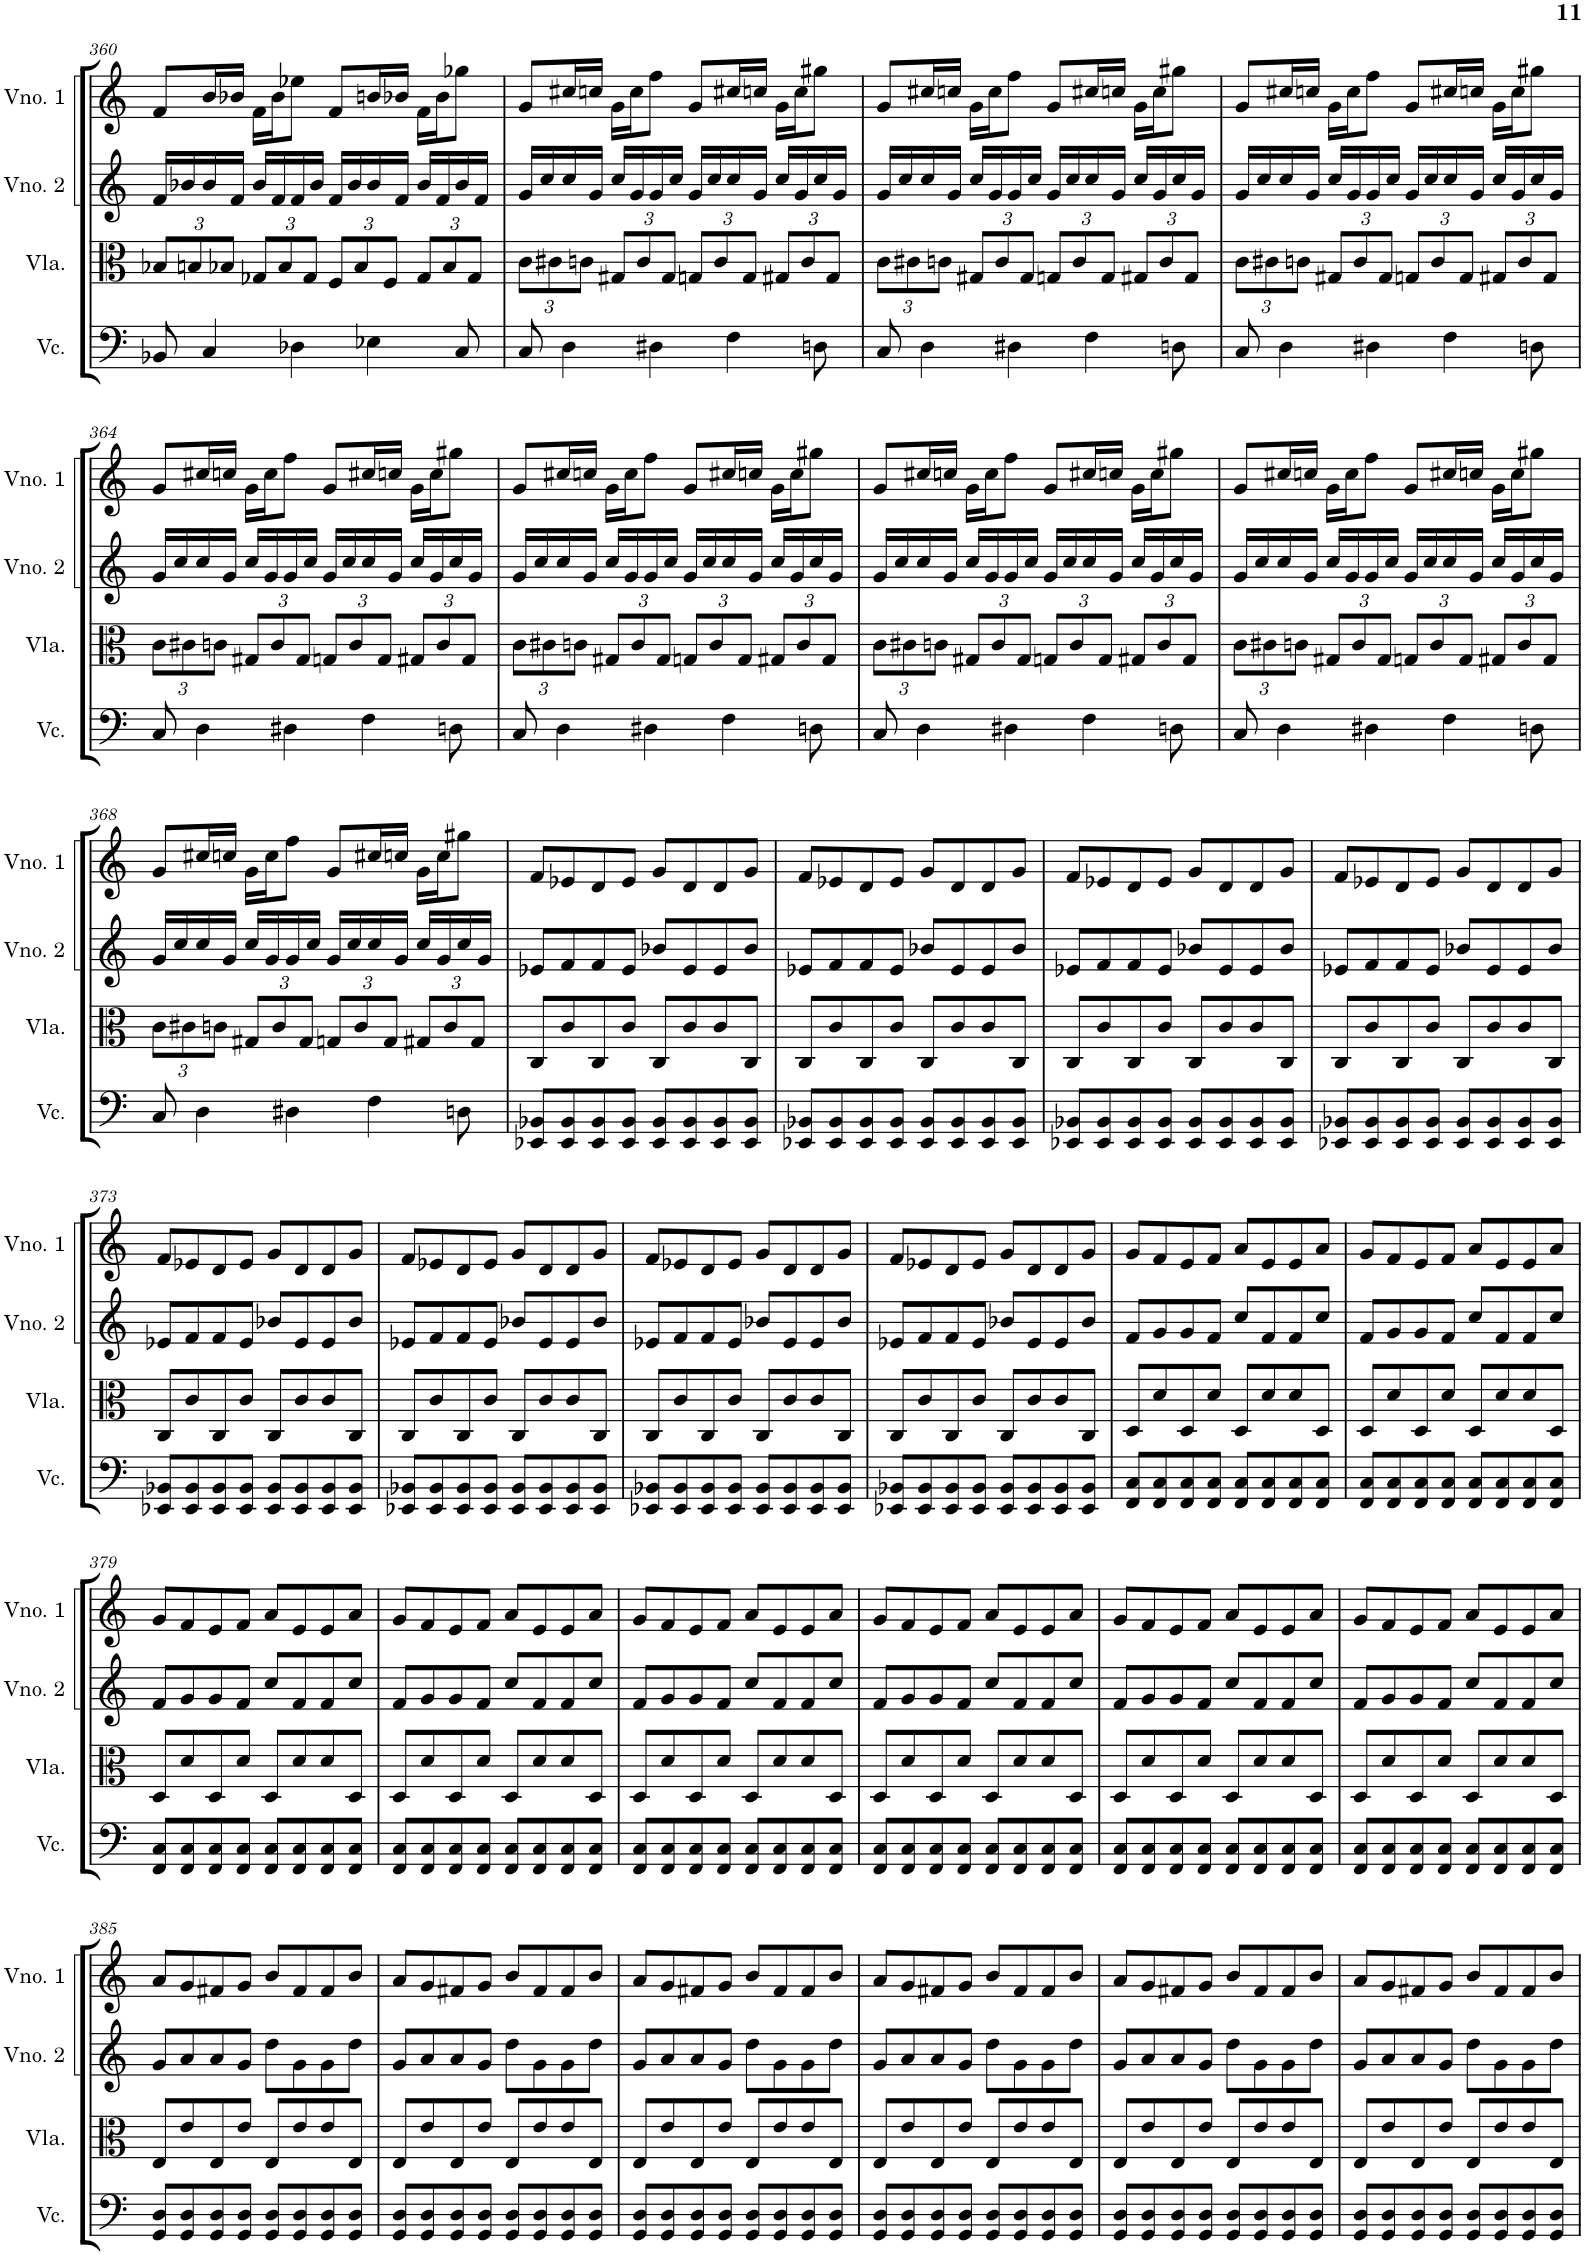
**kern	**kern	**kern	**kern
*part4	*part3	*part2	*part1
*staff4	*staff3	*staff2	*staff1
*I"Violoncelo	*I"Viola	*I"Violino 2	*I"Violino 1
*I'Vc.	*I'Vla.	*I'Vno. 2	*I'Vno. 1
!!LO:PB:g=z
*clefF4	*clefC3	*clefG2	*clefG2
*k[]	*k[]	*k[]	*k[]
*M4/4	*M4/4	*M4/4	*M4/4
*	*Xbrackettup	*	*
=360	=360	=360	=360
8BB-X/	12B-X/L	16f/LL	8f/L
.	.	16b-X/	.
.	12Bn/	.	.
4C/	.	16b-/	16b/L
.	12B-X/J	.	.
.	.	16f/JJ	16b-X/JJ
.	12G-X/L	16b-/LL	16f\LL
.	.	16f/	16b-\J
.	12B-/	.	.
4D-X\	.	16f/	8ee-X\J
.	12G-/J	.	.
.	.	16b-/JJ	.
.	12F/L	16f/LL	8f/L
.	.	16b-/	.
.	12B-/	.	.
4E-X\	.	16b-/	16bn/L
.	12F/J	.	.
.	.	16f/JJ	16b-X/JJ
.	12G-/L	16b-/LL	16f\LL
.	.	16f/	16b-\J
.	12B-/	.	.
8C/	.	16b-/	8gg-X\J
.	12G-/J	.	.
.	.	16f/JJ	.
=361	=361	=361	=361
8C/	12c\L	16g/LL	8g/L
.	.	16cc/	.
.	12c#X\	.	.
4D\	.	16cc/	16cc#X/L
.	12cn\J	.	.
.	.	16g/JJ	16ccn/JJ
.	12G#X/L	16cc/LL	16g\LL
.	.	16g/	16cc\J
.	12c/	.	.
4D#X\	.	16g/	8ff\J
.	12G#/J	.	.
.	.	16cc/JJ	.
.	12Gn/L	16g/LL	8g/L
.	.	16cc/	.
.	12c/	.	.
4F\	.	16cc/	16cc#X/L
.	12G/J	.	.
.	.	16g/JJ	16ccn/JJ
.	12G#X/L	16cc/LL	16g\LL
.	.	16g/	16cc\J
.	12c/	.	.
8Dn\	.	16cc/	8gg#X\J
.	12G#/J	.	.
.	.	16g/JJ	.
=362	=362	=362	=362
8C/	12c\L	16g/LL	8g/L
.	.	16cc/	.
.	12c#X\	.	.
4D\	.	16cc/	16cc#X/L
.	12cn\J	.	.
.	.	16g/JJ	16ccn/JJ
.	12G#X/L	16cc/LL	16g\LL
.	.	16g/	16cc\J
.	12c/	.	.
4D#X\	.	16g/	8ff\J
.	12G#/J	.	.
.	.	16cc/JJ	.
.	12Gn/L	16g/LL	8g/L
.	.	16cc/	.
.	12c/	.	.
4F\	.	16cc/	16cc#X/L
.	12G/J	.	.
.	.	16g/JJ	16ccn/JJ
.	12G#X/L	16cc/LL	16g\LL
.	.	16g/	16cc\J
.	12c/	.	.
8Dn\	.	16cc/	8gg#X\J
.	12G#/J	.	.
.	.	16g/JJ	.
=363	=363	=363	=363
8C/	12c\L	16g/LL	8g/L
.	.	16cc/	.
.	12c#X\	.	.
4D\	.	16cc/	16cc#X/L
.	12cn\J	.	.
.	.	16g/JJ	16ccn/JJ
.	12G#X/L	16cc/LL	16g\LL
.	.	16g/	16cc\J
.	12c/	.	.
4D#X\	.	16g/	8ff\J
.	12G#/J	.	.
.	.	16cc/JJ	.
.	12Gn/L	16g/LL	8g/L
.	.	16cc/	.
.	12c/	.	.
4F\	.	16cc/	16cc#X/L
.	12G/J	.	.
.	.	16g/JJ	16ccn/JJ
.	12G#X/L	16cc/LL	16g\LL
.	.	16g/	16cc\J
.	12c/	.	.
8Dn\	.	16cc/	8gg#X\J
.	12G#/J	.	.
.	.	16g/JJ	.
!!LO:LB:g=z
=364	=364	=364	=364
8C/	12c\L	16g/LL	8g/L
.	.	16cc/	.
.	12c#X\	.	.
4D\	.	16cc/	16cc#X/L
.	12cn\J	.	.
.	.	16g/JJ	16ccn/JJ
.	12G#X/L	16cc/LL	16g\LL
.	.	16g/	16cc\J
.	12c/	.	.
4D#X\	.	16g/	8ff\J
.	12G#/J	.	.
.	.	16cc/JJ	.
.	12Gn/L	16g/LL	8g/L
.	.	16cc/	.
.	12c/	.	.
4F\	.	16cc/	16cc#X/L
.	12G/J	.	.
.	.	16g/JJ	16ccn/JJ
.	12G#X/L	16cc/LL	16g\LL
.	.	16g/	16cc\J
.	12c/	.	.
8Dn\	.	16cc/	8gg#X\J
.	12G#/J	.	.
.	.	16g/JJ	.
=365	=365	=365	=365
8C/	12c\L	16g/LL	8g/L
.	.	16cc/	.
.	12c#X\	.	.
4D\	.	16cc/	16cc#X/L
.	12cn\J	.	.
.	.	16g/JJ	16ccn/JJ
.	12G#X/L	16cc/LL	16g\LL
.	.	16g/	16cc\J
.	12c/	.	.
4D#X\	.	16g/	8ff\J
.	12G#/J	.	.
.	.	16cc/JJ	.
.	12Gn/L	16g/LL	8g/L
.	.	16cc/	.
.	12c/	.	.
4F\	.	16cc/	16cc#X/L
.	12G/J	.	.
.	.	16g/JJ	16ccn/JJ
.	12G#X/L	16cc/LL	16g\LL
.	.	16g/	16cc\J
.	12c/	.	.
8Dn\	.	16cc/	8gg#X\J
.	12G#/J	.	.
.	.	16g/JJ	.
=366	=366	=366	=366
8C/	12c\L	16g/LL	8g/L
.	.	16cc/	.
.	12c#X\	.	.
4D\	.	16cc/	16cc#X/L
.	12cn\J	.	.
.	.	16g/JJ	16ccn/JJ
.	12G#X/L	16cc/LL	16g\LL
.	.	16g/	16cc\J
.	12c/	.	.
4D#X\	.	16g/	8ff\J
.	12G#/J	.	.
.	.	16cc/JJ	.
.	12Gn/L	16g/LL	8g/L
.	.	16cc/	.
.	12c/	.	.
4F\	.	16cc/	16cc#X/L
.	12G/J	.	.
.	.	16g/JJ	16ccn/JJ
.	12G#X/L	16cc/LL	16g\LL
.	.	16g/	16cc\J
.	12c/	.	.
8Dn\	.	16cc/	8gg#X\J
.	12G#/J	.	.
.	.	16g/JJ	.
=367	=367	=367	=367
8C/	12c\L	16g/LL	8g/L
.	.	16cc/	.
.	12c#X\	.	.
4D\	.	16cc/	16cc#X/L
.	12cn\J	.	.
.	.	16g/JJ	16ccn/JJ
.	12G#X/L	16cc/LL	16g\LL
.	.	16g/	16cc\J
.	12c/	.	.
4D#X\	.	16g/	8ff\J
.	12G#/J	.	.
.	.	16cc/JJ	.
.	12Gn/L	16g/LL	8g/L
.	.	16cc/	.
.	12c/	.	.
4F\	.	16cc/	16cc#X/L
.	12G/J	.	.
.	.	16g/JJ	16ccn/JJ
.	12G#X/L	16cc/LL	16g\LL
.	.	16g/	16cc\J
.	12c/	.	.
8Dn\	.	16cc/	8gg#X\J
.	12G#/J	.	.
.	.	16g/JJ	.
!!LO:LB:g=z
=368	=368	=368	=368
8C/	12c\L	16g/LL	8g/L
.	.	16cc/	.
.	12c#X\	.	.
4D\	.	16cc/	16cc#X/L
.	12cn\J	.	.
.	.	16g/JJ	16ccn/JJ
.	12G#X/L	16cc/LL	16g\LL
.	.	16g/	16cc\J
.	12c/	.	.
4D#X\	.	16g/	8ff\J
.	12G#/J	.	.
.	.	16cc/JJ	.
.	12Gn/L	16g/LL	8g/L
.	.	16cc/	.
.	12c/	.	.
4F\	.	16cc/	16cc#X/L
.	12G/J	.	.
.	.	16g/JJ	16ccn/JJ
.	12G#X/L	16cc/LL	16g\LL
.	.	16g/	16cc\J
.	12c/	.	.
8Dn\	.	16cc/	8gg#X\J
.	12G#/J	.	.
.	.	16g/JJ	.
=369	=369	=369	=369
8EE-X/ 8BB-X/L	8C/L	8e-X/L	8f/L
8EE-/ 8BB-/	8c/	8f/	8e-X/
8EE-/ 8BB-/	8C/	8f/	8d/
8EE-/ 8BB-/J	8c/J	8e-/J	8e-/J
8EE-/ 8BB-/L	8C/L	8b-X/L	8g/L
8EE-/ 8BB-/	8c/	8e-/	8d/
8EE-/ 8BB-/	8c/	8e-/	8d/
8EE-/ 8BB-/J	8C/J	8b-/J	8g/J
=370	=370	=370	=370
8EE-X/ 8BB-X/L	8C/L	8e-X/L	8f/L
8EE-/ 8BB-/	8c/	8f/	8e-X/
8EE-/ 8BB-/	8C/	8f/	8d/
8EE-/ 8BB-/J	8c/J	8e-/J	8e-/J
8EE-/ 8BB-/L	8C/L	8b-X/L	8g/L
8EE-/ 8BB-/	8c/	8e-/	8d/
8EE-/ 8BB-/	8c/	8e-/	8d/
8EE-/ 8BB-/J	8C/J	8b-/J	8g/J
=371	=371	=371	=371
8EE-X/ 8BB-X/L	8C/L	8e-X/L	8f/L
8EE-/ 8BB-/	8c/	8f/	8e-X/
8EE-/ 8BB-/	8C/	8f/	8d/
8EE-/ 8BB-/J	8c/J	8e-/J	8e-/J
8EE-/ 8BB-/L	8C/L	8b-X/L	8g/L
8EE-/ 8BB-/	8c/	8e-/	8d/
8EE-/ 8BB-/	8c/	8e-/	8d/
8EE-/ 8BB-/J	8C/J	8b-/J	8g/J
=372	=372	=372	=372
8EE-X/ 8BB-X/L	8C/L	8e-X/L	8f/L
8EE-/ 8BB-/	8c/	8f/	8e-X/
8EE-/ 8BB-/	8C/	8f/	8d/
8EE-/ 8BB-/J	8c/J	8e-/J	8e-/J
8EE-/ 8BB-/L	8C/L	8b-X/L	8g/L
8EE-/ 8BB-/	8c/	8e-/	8d/
8EE-/ 8BB-/	8c/	8e-/	8d/
8EE-/ 8BB-/J	8C/J	8b-/J	8g/J
!!LO:LB:g=z
=373	=373	=373	=373
8EE-X/ 8BB-X/L	8C/L	8e-X/L	8f/L
8EE-/ 8BB-/	8c/	8f/	8e-X/
8EE-/ 8BB-/	8C/	8f/	8d/
8EE-/ 8BB-/J	8c/J	8e-/J	8e-/J
8EE-/ 8BB-/L	8C/L	8b-X/L	8g/L
8EE-/ 8BB-/	8c/	8e-/	8d/
8EE-/ 8BB-/	8c/	8e-/	8d/
8EE-/ 8BB-/J	8C/J	8b-/J	8g/J
=374	=374	=374	=374
8EE-X/ 8BB-X/L	8C/L	8e-X/L	8f/L
8EE-/ 8BB-/	8c/	8f/	8e-X/
8EE-/ 8BB-/	8C/	8f/	8d/
8EE-/ 8BB-/J	8c/J	8e-/J	8e-/J
8EE-/ 8BB-/L	8C/L	8b-X/L	8g/L
8EE-/ 8BB-/	8c/	8e-/	8d/
8EE-/ 8BB-/	8c/	8e-/	8d/
8EE-/ 8BB-/J	8C/J	8b-/J	8g/J
=375	=375	=375	=375
8EE-X/ 8BB-X/L	8C/L	8e-X/L	8f/L
8EE-/ 8BB-/	8c/	8f/	8e-X/
8EE-/ 8BB-/	8C/	8f/	8d/
8EE-/ 8BB-/J	8c/J	8e-/J	8e-/J
8EE-/ 8BB-/L	8C/L	8b-X/L	8g/L
8EE-/ 8BB-/	8c/	8e-/	8d/
8EE-/ 8BB-/	8c/	8e-/	8d/
8EE-/ 8BB-/J	8C/J	8b-/J	8g/J
=376	=376	=376	=376
8EE-X/ 8BB-X/L	8C/L	8e-X/L	8f/L
8EE-/ 8BB-/	8c/	8f/	8e-X/
8EE-/ 8BB-/	8C/	8f/	8d/
8EE-/ 8BB-/J	8c/J	8e-/J	8e-/J
8EE-/ 8BB-/L	8C/L	8b-X/L	8g/L
8EE-/ 8BB-/	8c/	8e-/	8d/
8EE-/ 8BB-/	8c/	8e-/	8d/
8EE-/ 8BB-/J	8C/J	8b-/J	8g/J
=377	=377	=377	=377
8FF/ 8C/L	8D/L	8f/L	8g/L
8FF/ 8C/	8d/	8g/	8f/
8FF/ 8C/	8D/	8g/	8e/
8FF/ 8C/J	8d/J	8f/J	8f/J
8FF/ 8C/L	8D/L	8cc/L	8a/L
8FF/ 8C/	8d/	8f/	8e/
8FF/ 8C/	8d/	8f/	8e/
8FF/ 8C/J	8D/J	8cc/J	8a/J
=378	=378	=378	=378
8FF/ 8C/L	8D/L	8f/L	8g/L
8FF/ 8C/	8d/	8g/	8f/
8FF/ 8C/	8D/	8g/	8e/
8FF/ 8C/J	8d/J	8f/J	8f/J
8FF/ 8C/L	8D/L	8cc/L	8a/L
8FF/ 8C/	8d/	8f/	8e/
8FF/ 8C/	8d/	8f/	8e/
8FF/ 8C/J	8D/J	8cc/J	8a/J
!!LO:LB:g=z
=379	=379	=379	=379
8FF/ 8C/L	8D/L	8f/L	8g/L
8FF/ 8C/	8d/	8g/	8f/
8FF/ 8C/	8D/	8g/	8e/
8FF/ 8C/J	8d/J	8f/J	8f/J
8FF/ 8C/L	8D/L	8cc/L	8a/L
8FF/ 8C/	8d/	8f/	8e/
8FF/ 8C/	8d/	8f/	8e/
8FF/ 8C/J	8D/J	8cc/J	8a/J
=380	=380	=380	=380
8FF/ 8C/L	8D/L	8f/L	8g/L
8FF/ 8C/	8d/	8g/	8f/
8FF/ 8C/	8D/	8g/	8e/
8FF/ 8C/J	8d/J	8f/J	8f/J
8FF/ 8C/L	8D/L	8cc/L	8a/L
8FF/ 8C/	8d/	8f/	8e/
8FF/ 8C/	8d/	8f/	8e/
8FF/ 8C/J	8D/J	8cc/J	8a/J
=381	=381	=381	=381
8FF/ 8C/L	8D/L	8f/L	8g/L
8FF/ 8C/	8d/	8g/	8f/
8FF/ 8C/	8D/	8g/	8e/
8FF/ 8C/J	8d/J	8f/J	8f/J
8FF/ 8C/L	8D/L	8cc/L	8a/L
8FF/ 8C/	8d/	8f/	8e/
8FF/ 8C/	8d/	8f/	8e/
8FF/ 8C/J	8D/J	8cc/J	8a/J
=382	=382	=382	=382
8FF/ 8C/L	8D/L	8f/L	8g/L
8FF/ 8C/	8d/	8g/	8f/
8FF/ 8C/	8D/	8g/	8e/
8FF/ 8C/J	8d/J	8f/J	8f/J
8FF/ 8C/L	8D/L	8cc/L	8a/L
8FF/ 8C/	8d/	8f/	8e/
8FF/ 8C/	8d/	8f/	8e/
8FF/ 8C/J	8D/J	8cc/J	8a/J
=383	=383	=383	=383
8FF/ 8C/L	8D/L	8f/L	8g/L
8FF/ 8C/	8d/	8g/	8f/
8FF/ 8C/	8D/	8g/	8e/
8FF/ 8C/J	8d/J	8f/J	8f/J
8FF/ 8C/L	8D/L	8cc/L	8a/L
8FF/ 8C/	8d/	8f/	8e/
8FF/ 8C/	8d/	8f/	8e/
8FF/ 8C/J	8D/J	8cc/J	8a/J
=384	=384	=384	=384
8FF/ 8C/L	8D/L	8f/L	8g/L
8FF/ 8C/	8d/	8g/	8f/
8FF/ 8C/	8D/	8g/	8e/
8FF/ 8C/J	8d/J	8f/J	8f/J
8FF/ 8C/L	8D/L	8cc/L	8a/L
8FF/ 8C/	8d/	8f/	8e/
8FF/ 8C/	8d/	8f/	8e/
8FF/ 8C/J	8D/J	8cc/J	8a/J
!!LO:LB:g=z
=385	=385	=385	=385
8GG/ 8D/L	8E/L	8g/L	8a/L
8GG/ 8D/	8e/	8a/	8g/
8GG/ 8D/	8E/	8a/	8f#X/
8GG/ 8D/J	8e/J	8g/J	8g/J
8GG/ 8D/L	8E/L	8dd\L	8b/L
8GG/ 8D/	8e/	8g\	8f#/
8GG/ 8D/	8e/	8g\	8f#/
8GG/ 8D/J	8E/J	8dd\J	8b/J
=386	=386	=386	=386
8GG/ 8D/L	8E/L	8g/L	8a/L
8GG/ 8D/	8e/	8a/	8g/
8GG/ 8D/	8E/	8a/	8f#X/
8GG/ 8D/J	8e/J	8g/J	8g/J
8GG/ 8D/L	8E/L	8dd\L	8b/L
8GG/ 8D/	8e/	8g\	8f#/
8GG/ 8D/	8e/	8g\	8f#/
8GG/ 8D/J	8E/J	8dd\J	8b/J
=387	=387	=387	=387
8GG/ 8D/L	8E/L	8g/L	8a/L
8GG/ 8D/	8e/	8a/	8g/
8GG/ 8D/	8E/	8a/	8f#X/
8GG/ 8D/J	8e/J	8g/J	8g/J
8GG/ 8D/L	8E/L	8dd\L	8b/L
8GG/ 8D/	8e/	8g\	8f#/
8GG/ 8D/	8e/	8g\	8f#/
8GG/ 8D/J	8E/J	8dd\J	8b/J
=388	=388	=388	=388
8GG/ 8D/L	8E/L	8g/L	8a/L
8GG/ 8D/	8e/	8a/	8g/
8GG/ 8D/	8E/	8a/	8f#X/
8GG/ 8D/J	8e/J	8g/J	8g/J
8GG/ 8D/L	8E/L	8dd\L	8b/L
8GG/ 8D/	8e/	8g\	8f#/
8GG/ 8D/	8e/	8g\	8f#/
8GG/ 8D/J	8E/J	8dd\J	8b/J
=389	=389	=389	=389
8GG/ 8D/L	8E/L	8g/L	8a/L
8GG/ 8D/	8e/	8a/	8g/
8GG/ 8D/	8E/	8a/	8f#X/
8GG/ 8D/J	8e/J	8g/J	8g/J
8GG/ 8D/L	8E/L	8dd\L	8b/L
8GG/ 8D/	8e/	8g\	8f#/
8GG/ 8D/	8e/	8g\	8f#/
8GG/ 8D/J	8E/J	8dd\J	8b/J
=390	=390	=390	=390
8GG/ 8D/L	8E/L	8g/L	8a/L
8GG/ 8D/	8e/	8a/	8g/
8GG/ 8D/	8E/	8a/	8f#X/
8GG/ 8D/J	8e/J	8g/J	8g/J
8GG/ 8D/L	8E/L	8dd\L	8b/L
8GG/ 8D/	8e/	8g\	8f#/
8GG/ 8D/	8e/	8g\	8f#/
8GG/ 8D/J	8E/J	8dd\J	8b/J
=	=	=	=
*-	*-	*-	*-
